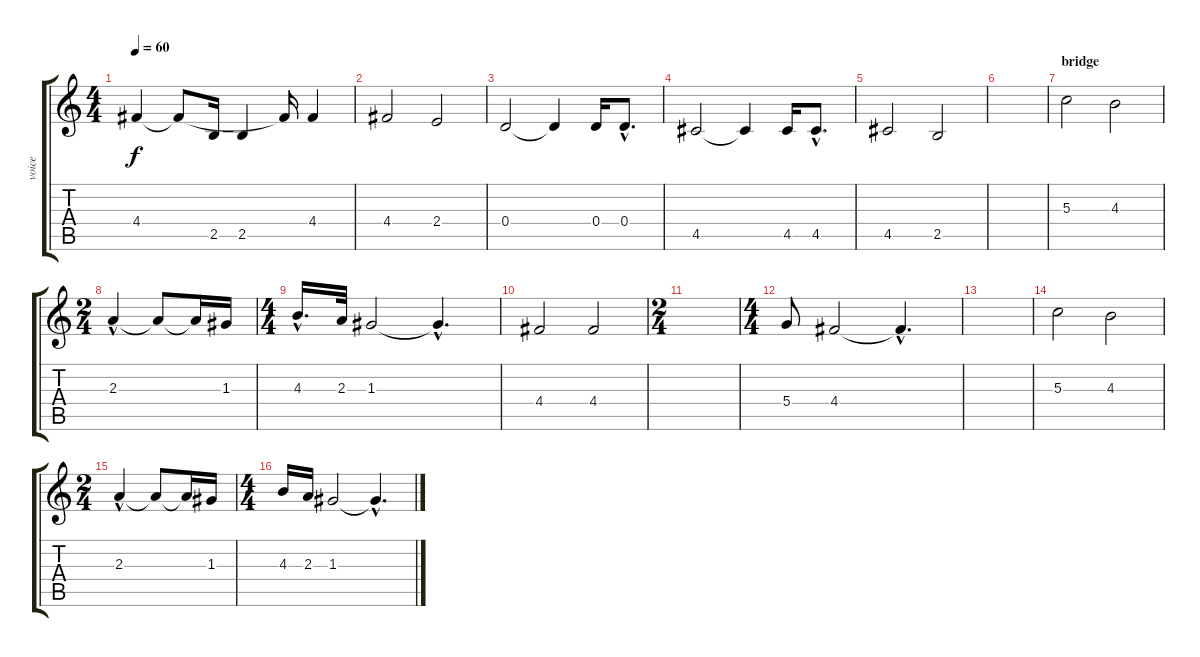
\track ("voice" "voice") {instrument electricguitarjazz}
\staff {score tabs}
\tuning (E4 B3 G3 D3 A2 E2) {hide}
\ts (4 4)
\tempo 60
\clef g2
\ks c
4.4.4{dy f} 4.4{t}.8 2.5.16 2.5.4 4.4{t}.16 4.4.4 |
4.4.2 2.4.2 |
0.4.2 0.4{t}.4 0.4.16 0.4{hac}.8{d} |
4.5.2 4.5{t}.4 4.5.16 4.5{hac}.8{d} |
4.5.2 2.5.2 |
|
\section ("" "bridge")
5.3.2 4.3.2 |
\ts (2 4)
2.3{hac}.4 2.3{t}.8 2.3{t}.16 1.3.16 |
\ts (4 4)
4.3{hac}.16{d} 2.3.32 1.3.2 1.3{hac t}.4{d} |
4.4.2 4.4.2 |
\ts (2 4)
|
\ts (4 4)
5.4.8 4.4.2 4.4{hac t}.4{d} |
|
5.3.2 4.3.2 |
\ts (2 4)
2.3{hac}.4 2.3{t}.8 2.3{t}.16 1.3.16 |
\ts (4 4)
4.3.16 2.3.16 1.3.2 1.3{hac t}.4{d}
